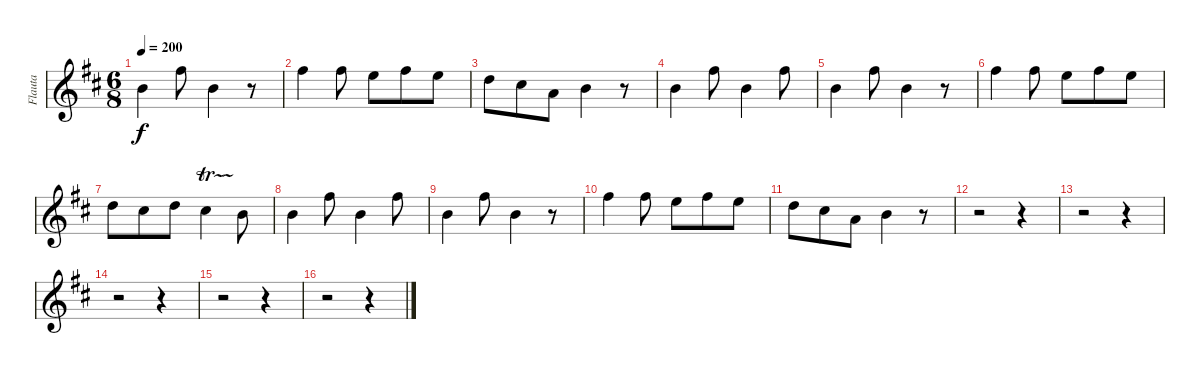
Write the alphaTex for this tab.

\track ("Flauta" "Flauta") {instrument whistle}
\staff {score}
\tuning (E4 B3 G3 D3 A2 E2) {hide}
\ts (6 8)
\tempo 200
\clef g2
\ks bminor
7.1.4{dy f} 14.1.8 7.1.4 r.8 |
14.1.4 14.1.8 12.1.8 14.1.8 12.1.8 |
10.1.8 9.1.8 5.1.8 7.1.4 r.8 |
7.1.4 14.1.8 7.1.4 14.1.8 |
7.1.4 14.1.8 7.1.4 r.8 |
14.1.4 14.1.8 12.1.8 14.1.8 12.1.8 |
10.1.8 9.1.8 10.1.8 9.1{tr (9 16)}.4 7.1.8 |
7.1.4 14.1.8 7.1.4 14.1.8 |
7.1.4 14.1.8 7.1.4 r.8 |
14.1.4 14.1.8 12.1.8 14.1.8 12.1.8 |
10.1.8 9.1.8 5.1.8 7.1.4 r.8 |
r.2 r.4 |
r.2 r.4 |
r.2 r.4 |
r.2 r.4 |
r.2 r.4
